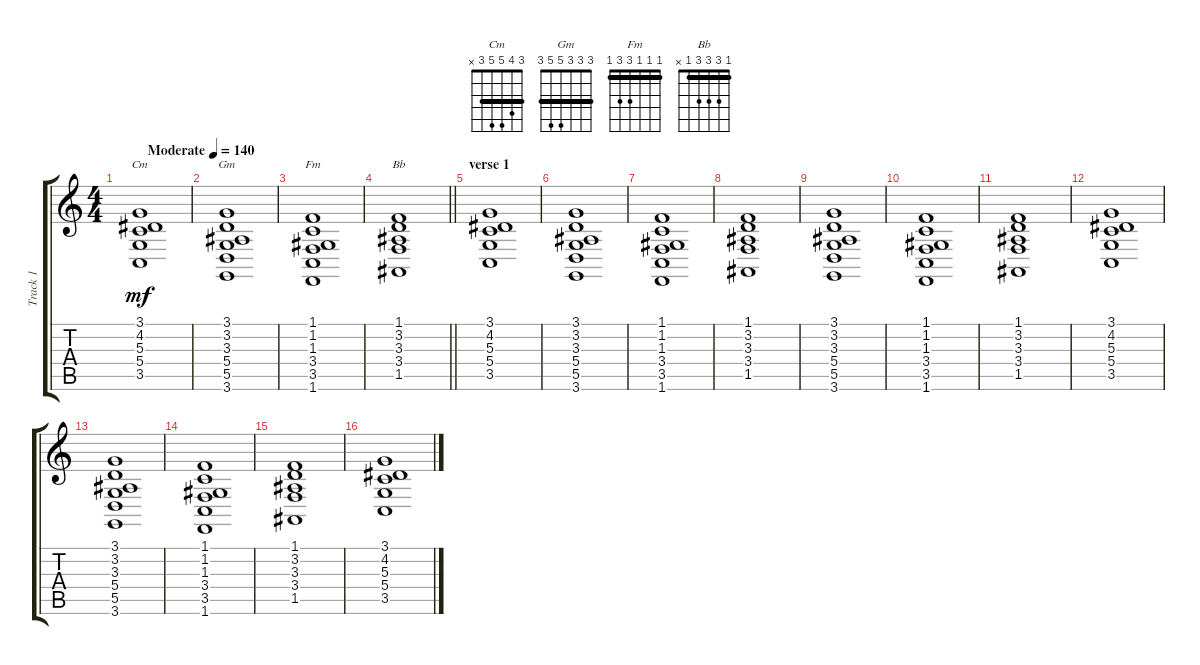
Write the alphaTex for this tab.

\track ("Track 1" "Track 1") {instrument electricpiano1}
\staff {score tabs}
\tuning (E4 B3 G3 D3 A2 E2) {hide}
\chord ("Cm" 3 4 5 5 3 x) {barre 3}
\chord ("Gm" 3 3 3 5 5 3) {barre 3}
\chord ("Fm" 1 1 1 3 3 1) {barre 1}
\chord ("Bb" 1 3 3 3 1 x) {barre 1}
\ts (4 4)
\tempo (140 "Moderate")
\clef g2
\ks c
(3.1 4.2 5.3 5.4 3.5).1{ch "Cm" dy mf instrument electricpiano1} |
(3.1 3.2 3.3 5.4 5.5 3.6).1{ch "Gm"} |
(1.1 1.2 1.3 3.4 3.5 1.6).1{ch "Fm"} |
\barLineRight lightlight
(1.1 3.2 3.3 3.4 1.5).1{ch "Bb"} |
\section ("" "verse 1")
(3.1 4.2 5.3 5.4 3.5).1 |
(3.1 3.2 3.3 5.4 5.5 3.6).1 |
(1.1 1.2 1.3 3.4 3.5 1.6).1 |
(1.1 3.2 3.3 3.4 1.5).1 |
(3.1 3.2 3.3 5.4 5.5 3.6).1 |
(1.1 1.2 1.3 3.4 3.5 1.6).1 |
(1.1 3.2 3.3 3.4 1.5).1 |
(3.1 4.2 5.3 5.4 3.5).1 |
(3.1 3.2 3.3 5.4 5.5 3.6).1 |
(1.1 1.2 1.3 3.4 3.5 1.6).1 |
(1.1 3.2 3.3 3.4 1.5).1 |
(3.1 4.2 5.3 5.4 3.5).1
